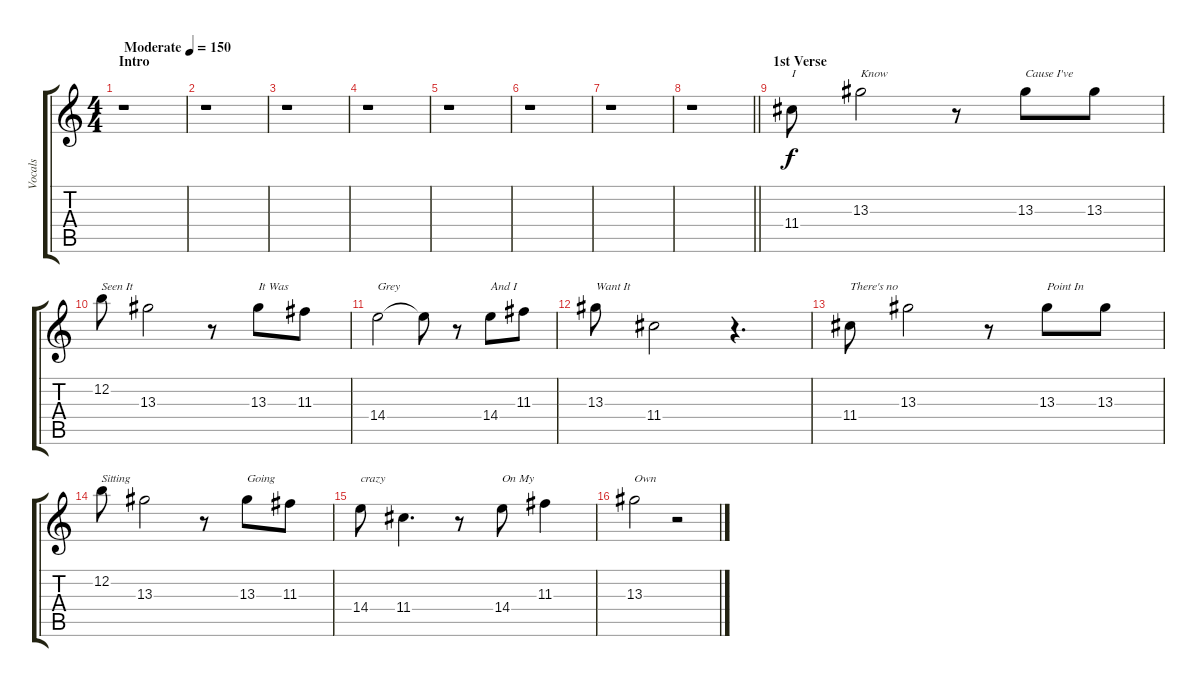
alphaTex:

\track ("Vocals" "Vocals") {instrument fretlessbass}
\staff {score tabs}
\tuning (E4 B3 G3 D3 A2 E2) {hide}
\ts (4 4)
\section ("" "Intro")
\tempo (150 "Moderate")
\clef g2
\ks c
r.1{dy f instrument fretlessbass} |
r.1 |
r.1 |
r.1 |
r.1 |
r.1 |
r.1 |
\barLineRight lightlight
r.1 |
\section ("" "1st Verse")
11.4.8{txt "I"} 13.3.2{txt "Know"} r.8 13.3.8{txt "Cause I've"} 13.3.8 |
12.2.8{txt "Seen It"} 13.3.2 r.8 13.3.8{txt "It Was"} 11.3.8 |
14.4.2{txt "Grey"} 14.4{t}.8 r.8 14.4.8{txt "And I"} 11.3.8 |
13.3.8{txt "Want It"} 11.4.2 r.4{d} |
11.4.8{txt "There's no"} 13.3.2 r.8 13.3.8{txt "Point In"} 13.3.8 |
12.2.8{txt "Sitting"} 13.3.2 r.8 13.3.8{txt "Going"} 11.3.8 |
14.4.8{txt "crazy"} 11.4.4{d} r.8 14.4.8{txt "On My"} 11.3.4 |
13.3.2{txt "Own"} r.2
